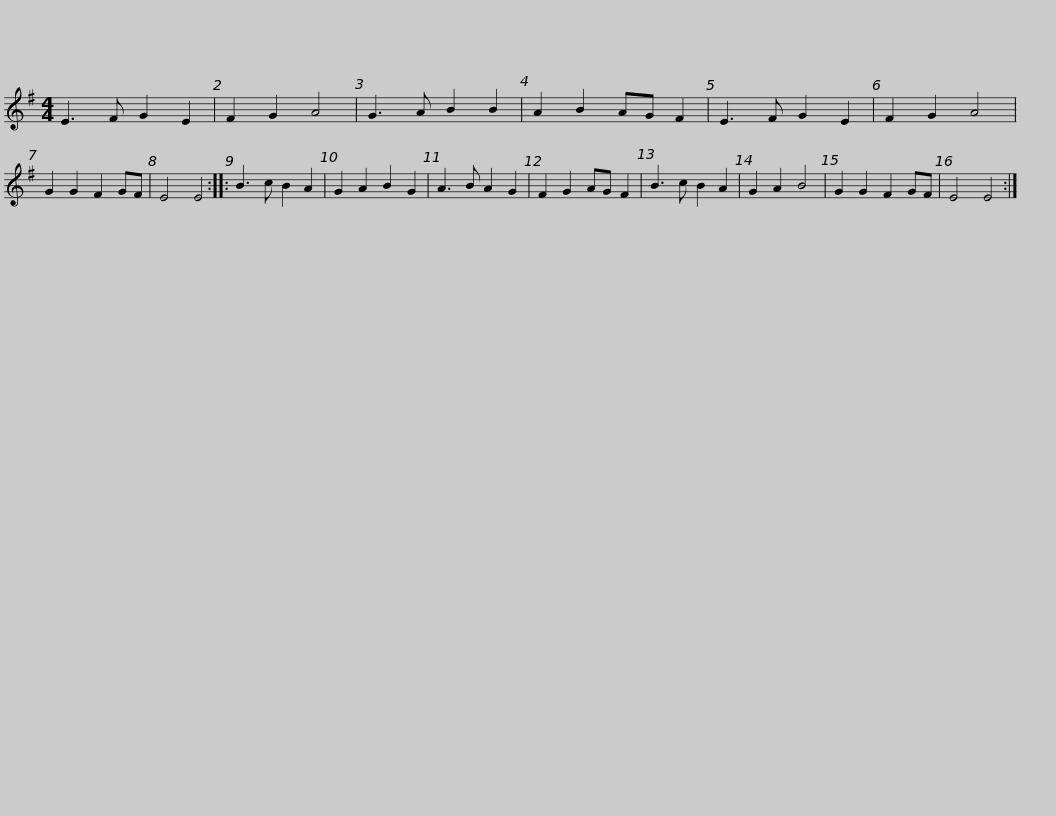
X:1
L:1/8
M:4/4
I:linebreak $
K:Emin
V:1 treble
V:1
 E3 F G2 E2 | F2 G2 A4 | G3 A B2 B2 | A2 B2 AG F2 | E3 F G2 E2 | %5
 F2 G2 A4 | G2 G2 F2 GF | E4 E4 :: B3 c B2 A2 |$ G2 A2 B2 G2 | %10
 A3 B A2 G2 | F2 G2 AG F2 | B3 c B2 A2 | G2 A2 B4 | G2 G2 F2 GF | %15
 E4 E4 :| %16
